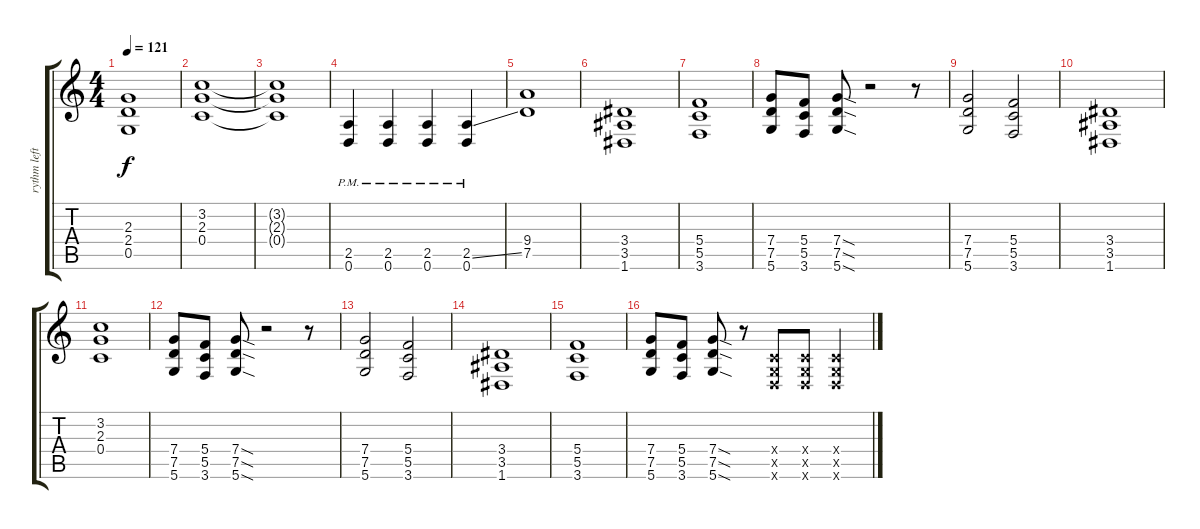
\track ("rythm left" "rythm left") {instrument distortionguitar}
\staff {score tabs}
\tuning (D4 A3 F3 C3 G2 D2) {hide}
\ts (4 4)
\tempo 121
\clef g2
\ks c
(2.3{t} 2.4{t} 0.5{t}).1{dy f} |
(3.2 2.3 0.4).1 |
(3.2{t} 2.3{t} 0.4{t}).1 |
(2.5{pm} 0.6).4 (2.5{pm} 0.6).4 (2.5{pm} 0.6).4 (2.5{ss pm} 0.6).4 |
(9.4 7.5).1 |
(3.4 3.5 1.6).1 |
(5.4 5.5 3.6).1 |
(7.4 7.5 5.6).8 (5.4 5.5 3.6).8 (7.4{sod} 7.5{sod} 5.6{sod}).8 r.2 r.8 |
(7.4 7.5 5.6).2 (5.4 5.5 3.6).2 |
(3.4 3.5 1.6).1 |
(3.2 2.3 0.4).1 |
(7.4 7.5 5.6).8 (5.4 5.5 3.6).8 (7.4{sod} 7.5{sod} 5.6{sod}).8 r.2 r.8 |
(7.4 7.5 5.6).2 (5.4 5.5 3.6).2 |
(3.4 3.5 1.6).1 |
(5.4 5.5 3.6).1 |
(7.4 7.5 5.6).8 (5.4 5.5 3.6).8 (7.4{sod} 7.5{sod} 5.6{sod}).8 r.8 (0.4{x} 0.5{x} 0.6{x}).8 (0.4{x} 0.5{x} 0.6{x}).8 (0.4{x} 0.5{x} 0.6{x}).4
